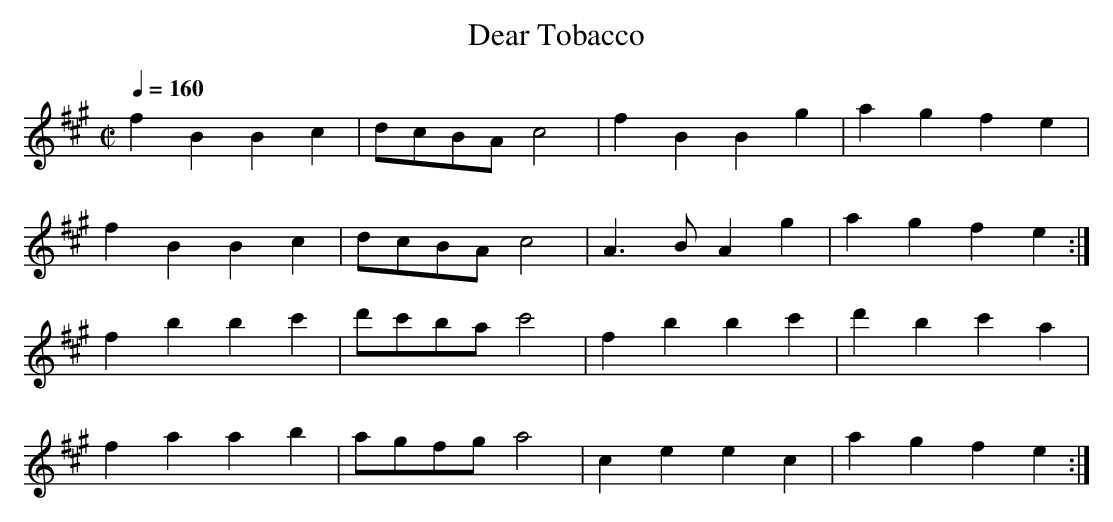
X:1
T:Dear Tobacco
M:C|
L:1/4
Q:1/4=160
K:Amaj
f B B c | d/2c/2B/2A/2 c2 | f B B g | a g f e |
f B B c | d/2c/2B/2A/2 c2 | A>B A g | a g f e :|
f b b c' | d'/2c'/2b/2a/2 c'2 | f b b c' | d' b c' a |
f a a b | a/2g/2f/2g/2 a2 | c e e c | a g f e :|
